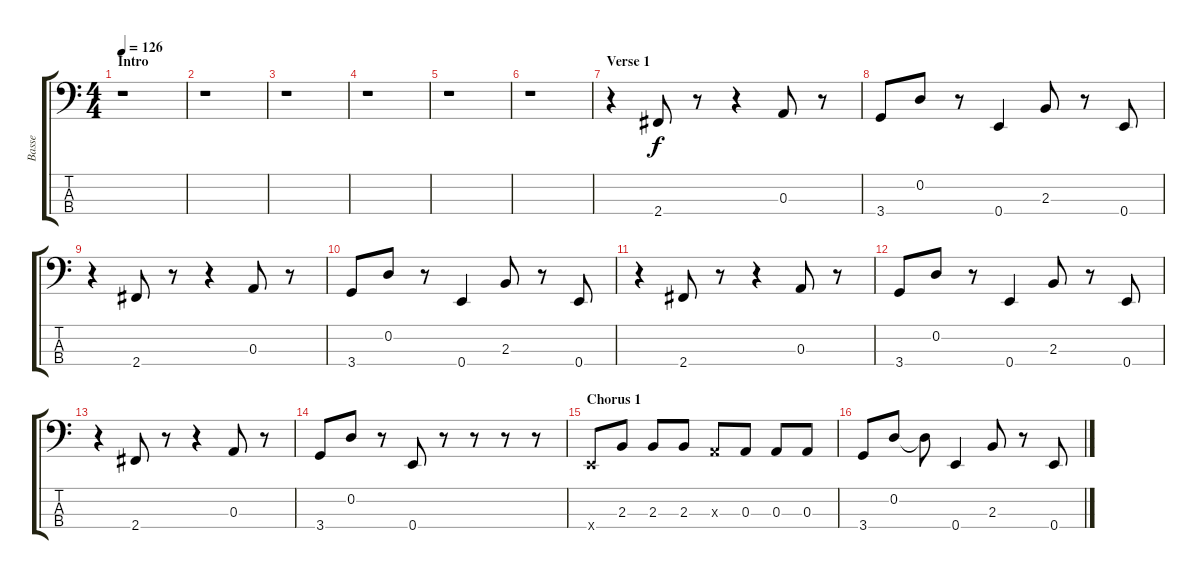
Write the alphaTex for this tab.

\track ("Basse" "Basse") {instrument electricbassfinger}
\staff {score tabs}
\tuning (G2 D2 A1 E1) {hide}
\ts (4 4)
\section ("" "Intro")
\tempo 126
\clef f4
\ks c
r.1{dy f instrument electricbassfinger} |
r.1 |
r.1 |
r.1 |
r.1 |
r.1 |
\section ("" "Verse 1")
r.4 2.4.8 r.8 r.4 0.3.8 r.8 |
3.4.8 0.2.8 r.8 0.4.4 2.3.8 r.8 0.4.8 |
r.4 2.4.8 r.8 r.4 0.3.8 r.8 |
3.4.8 0.2.8 r.8 0.4.4 2.3.8 r.8 0.4.8 |
r.4 2.4.8 r.8 r.4 0.3.8 r.8 |
3.4.8 0.2.8 r.8 0.4.4 2.3.8 r.8 0.4.8 |
r.4 2.4.8 r.8 r.4 0.3.8 r.8 |
3.4.8 0.2.8 r.8 0.4.8 r.8 r.8 r.8 r.8 |
\section ("" "Chorus 1")
0.4{x}.8 2.3.8 2.3.8 2.3.8 0.3{x}.8 0.3.8 0.3.8 0.3.8 |
3.4.8 0.2.8 0.2{t}.8 0.4.4 2.3.8 r.8 0.4.8
